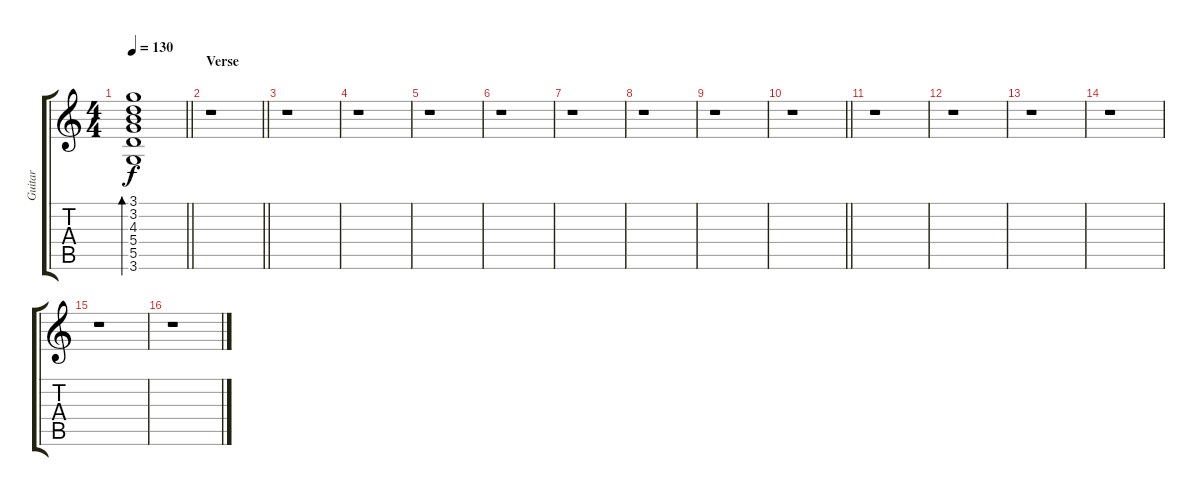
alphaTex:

\track ("Guitar" "Guitar") {instrument acousticguitarsteel}
\staff {score tabs}
\tuning (E4 B3 G3 D3 A2 E2) {hide}
\ts (4 4)
\tempo 130
\clef g2
\barLineRight lightlight
\ks c
(3.1 3.2 4.3 5.4 5.5 3.6).1{bd 60 dy f} |
\section ("" "Verse")
\barLineRight lightlight
r.1 |
r.1 |
r.1 |
r.1 |
r.1 |
r.1 |
r.1 |
r.1 |
\barLineRight lightlight
r.1 |
r.1 |
r.1 |
r.1 |
r.1 |
r.1 |
r.1
